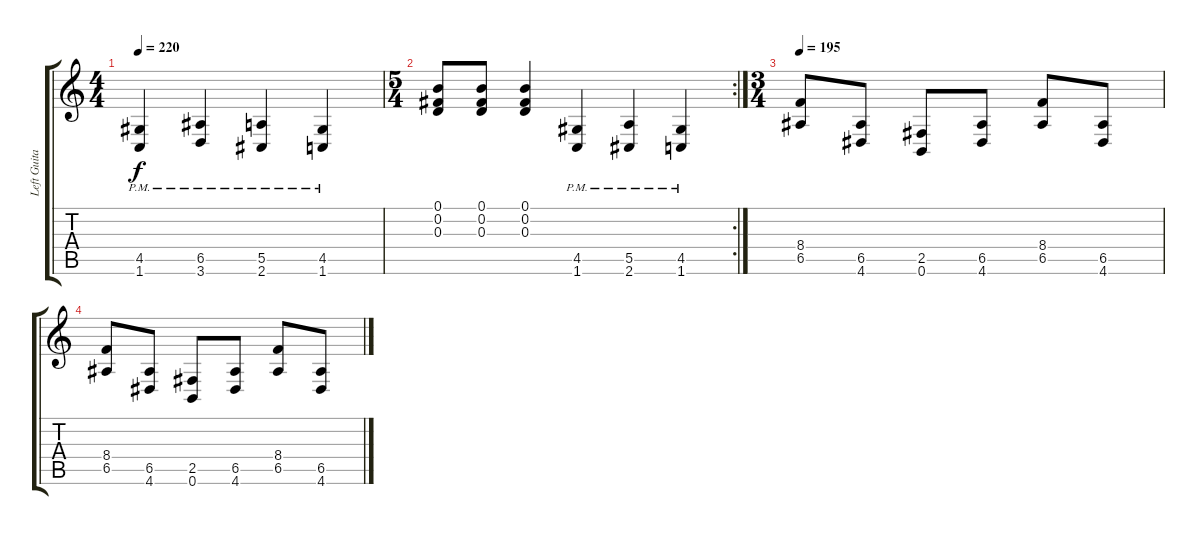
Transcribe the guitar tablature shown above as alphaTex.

\track ("Left Guitar" "Left Guita") {instrument distortionguitar}
\staff {score tabs}
\tuning (B3 Gb3 D3 A2 E2 B1) {hide}
\ts (4 4)
\tempo 220
\clef g2
\ks c
(4.5{pm} 1.6{pm}).4{dy f} (6.5{pm} 3.6).4 (5.5{pm} 2.6{pm}).4 (4.5{pm} 1.6{pm}).4 |
\rc 2
\ts (5 4)
(0.1 0.2 0.3).8 (0.1 0.2 0.3).8 (0.1 0.2 0.3).4 (4.5{pm} 1.6{pm}).4 (5.5{pm} 2.6{pm}).4 (4.5{pm} 1.6{pm}).4 |
\ts (3 4)
\tempo 195
(8.4 6.5).8 (6.5 4.6).8 (2.5 0.6).8 (6.5 4.6).8 (8.4 6.5).8 (6.5 4.6).8 |
(8.4 6.5).8 (6.5 4.6).8 (2.5 0.6).8 (6.5 4.6).8 (8.4 6.5).8 (6.5 4.6).8
